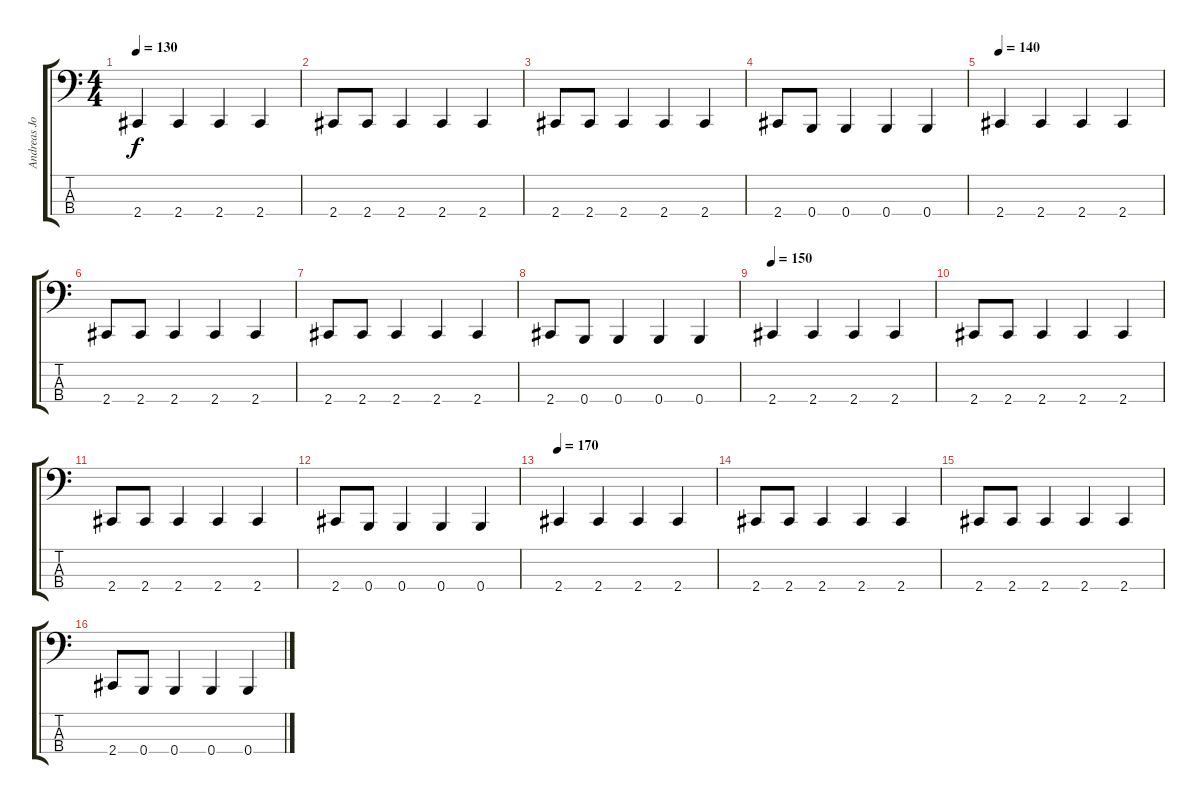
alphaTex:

\track ("Andreas Johansson" "Andreas Jo") {instrument electricbasspick}
\staff {score tabs}
\tuning (D2 A1 E1 B0) {hide}
\ts (4 4)
\tempo 130
\clef f4
\ks c
2.4.4{dy f} 2.4.4 2.4.4 2.4.4 |
2.4.8 2.4.8 2.4.4 2.4.4 2.4.4 |
2.4.8 2.4.8 2.4.4 2.4.4 2.4.4 |
2.4.8 0.4.8 0.4.4 0.4.4 0.4.4 |
\tempo 140
2.4.4 2.4.4 2.4.4 2.4.4 |
2.4.8 2.4.8 2.4.4 2.4.4 2.4.4 |
2.4.8 2.4.8 2.4.4 2.4.4 2.4.4 |
2.4.8 0.4.8 0.4.4 0.4.4 0.4.4 |
\tempo 150
2.4.4 2.4.4 2.4.4 2.4.4 |
2.4.8 2.4.8 2.4.4 2.4.4 2.4.4 |
2.4.8 2.4.8 2.4.4 2.4.4 2.4.4 |
2.4.8 0.4.8 0.4.4 0.4.4 0.4.4 |
\tempo 170
2.4.4 2.4.4 2.4.4 2.4.4 |
2.4.8 2.4.8 2.4.4 2.4.4 2.4.4 |
2.4.8 2.4.8 2.4.4 2.4.4 2.4.4 |
2.4.8 0.4.8 0.4.4 0.4.4 0.4.4
